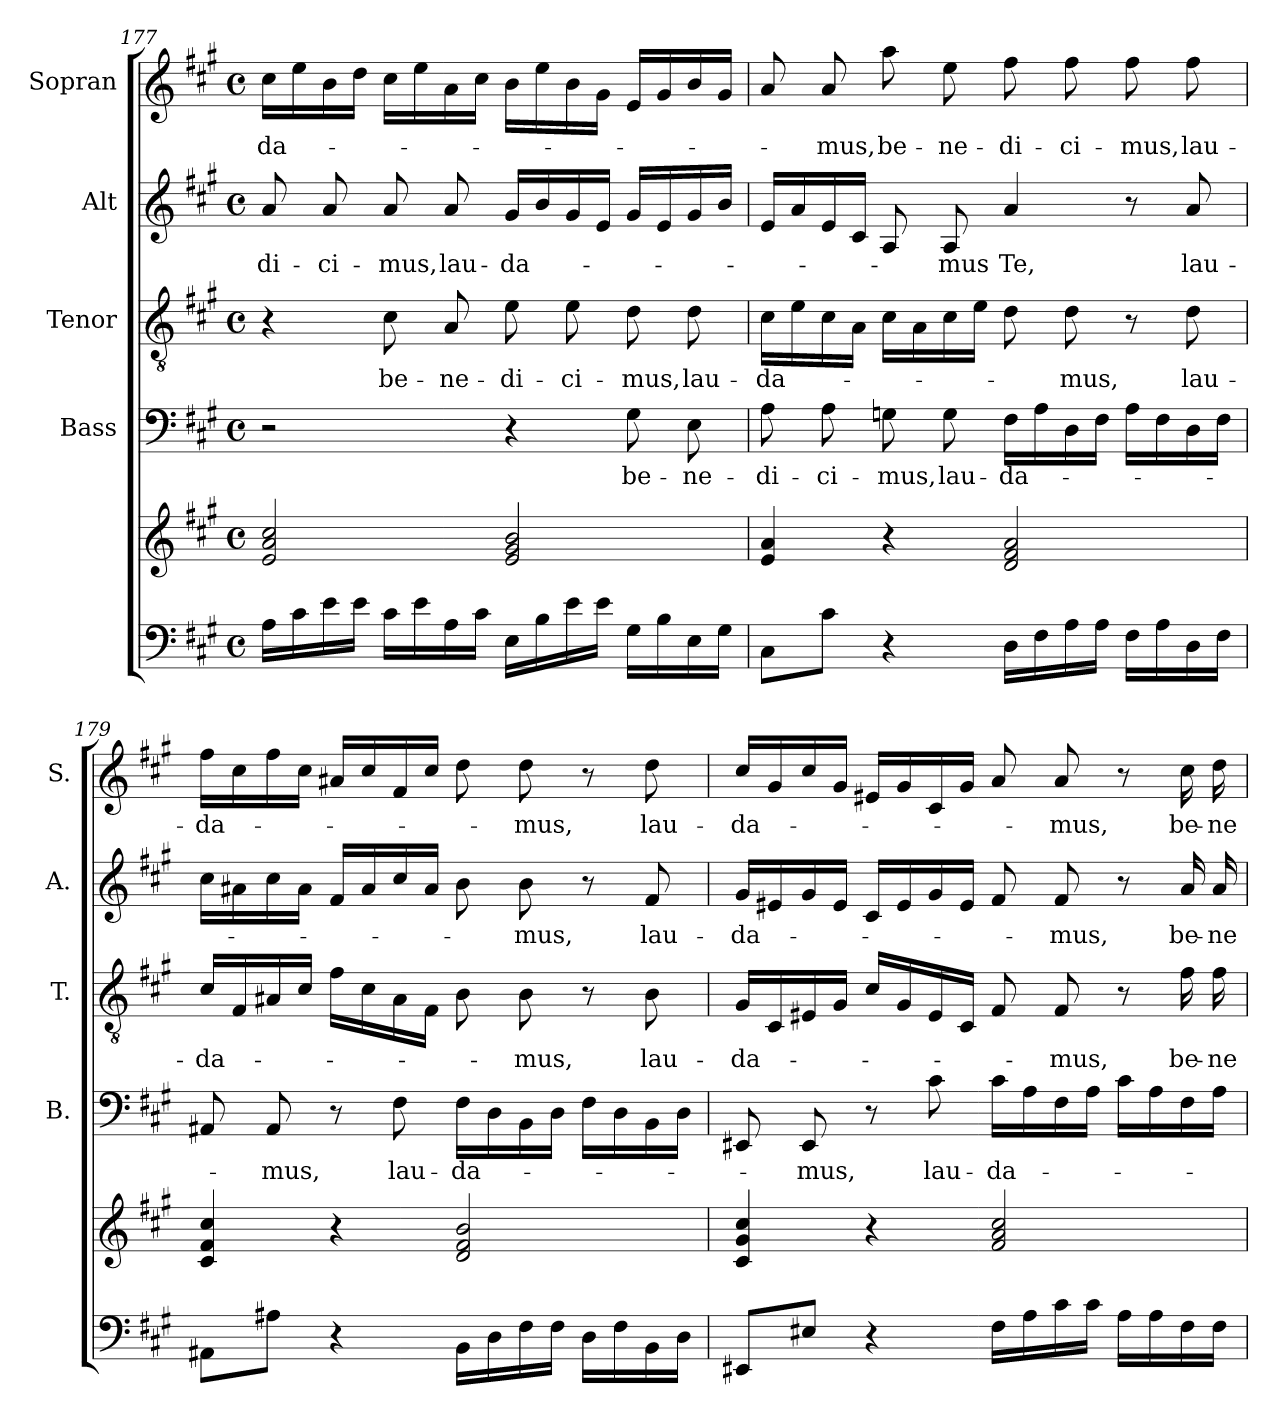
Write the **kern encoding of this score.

**kern	**kern	**kern	**text	**kern	**text	**kern	**text	**kern	**text
*part5	*part5	*part4	*part4	*part3	*part3	*part2	*part2	*part1	*part1
*staff6	*staff5	*staff4	*staff4	*staff3	*staff3	*staff2	*staff2	*staff1	*staff1
*	*	*I"Bass	*	*I"Tenor	*	*I"Alt	*	*I"Sopran	*
*	*	*I'B.	*	*I'T.	*	*I'A.	*	*I'S.	*
*clefF4	*clefG2	*clefF4	*	*clefGv2	*	*clefG2	*	*clefG2	*
*k[f#c#g#]	*k[f#c#g#]	*k[f#c#g#]	*	*k[f#c#g#]	*	*k[f#c#g#]	*	*k[f#c#g#]	*
*A:	*A:	*A:	*	*A:	*	*A:	*	*A:	*
*M4/4	*M4/4	*M4/4	*	*M4/4	*	*M4/4	*	*M4/4	*
*met(c)	*met(c)	*met(c)	*	*met(c)	*	*met(c)	*	*met(c)	*
=177	=177	=177	=177	=177	=177	=177	=177	=177	=177
!	!	!	!	!	!	!	!LO:LY:b	!	!LO:LY:b
16A\LL	2e/ 2a/ 2cc#/	2r	.	4r	.	8a/	-di-	16cc#\LL	-da-
16c#\	.	.	.	.	.	.	.	16ee\	.
!	!	!	!	!	!	!	!LO:LY:b	!	!
16e\	.	.	.	.	.	8a/	-ci-	16b\	.
16e\JJ	.	.	.	.	.	.	.	16dd\JJ	.
!	!	!	!	!	!LO:LY:b	!	!LO:LY:b	!	!
16c#\LL	.	.	.	8c#\	be-	8a/	-mus,	16cc#\LL	.
16e\	.	.	.	.	.	.	.	16ee\	.
!	!	!	!	!	!LO:LY:b	!	!LO:LY:b	!	!
16A\	.	.	.	8A/	-ne-	8a/	lau-	16a\	.
16c#\JJ	.	.	.	.	.	.	.	16cc#\JJ	.
!	!	!	!	!	!LO:LY:b	!	!LO:LY:b	!	!
16E\LL	2e/ 2g#/ 2b/	4r	.	8e\	-di-	16g#/LL	-da-	16b\LL	.
16B\	.	.	.	.	.	16b/	.	16ee\	.
!	!	!	!	!	!LO:LY:b	!	!	!	!
16e\	.	.	.	8e\	-ci-	16g#/	.	16b\	.
16e\JJ	.	.	.	.	.	16e/JJ	.	16g#\JJ	.
!	!	!	!LO:LY:b	!	!LO:LY:b	!	!	!	!
16G#\LL	.	8G#\	be-	8d\	-mus,	16g#/LL	.	16e/LL	.
16B\	.	.	.	.	.	16e/	.	16g#/	.
!	!	!	!LO:LY:b	!	!LO:LY:b	!	!	!	!
16E\	.	8E\	-ne-	8d\	lau-	16g#/	.	16b/	.
16G#\JJ	.	.	.	.	.	16b/JJ	.	16g#/JJ	.
=178	=178	=178	=178	=178	=178	=178	=178	=178	=178
!	!	!	!LO:LY:b	!	!LO:LY:b	!	!	!	!
8C#\L	4e/ 4a/	8A\	-di-	16c#\LL	-da-	16e/LL	.	8a/	.
.	.	.	.	16e\	.	16a/	.	.	.
!	!	!	!LO:LY:b	!	!	!	!	!	!LO:LY:b
8c#\J	.	8A\	-ci-	16c#\	.	16e/	.	8a/	-mus,
.	.	.	.	16A\JJ	.	16c#/JJ	.	.	.
!	!	!	!LO:LY:b	!	!	!	!	!	!LO:LY:b
4r	4r	8Gn\	-mus,	16c#\LL	.	8A/	.	8aa\	be-
.	.	.	.	16A\	.	.	.	.	.
!	!	!	!LO:LY:b	!	!	!	!LO:LY:b	!	!LO:LY:b
.	.	8G\	lau-	16c#\	.	8A/	-mus	8ee\	-ne-
.	.	.	.	16e\JJ	.	.	.	.	.
!	!	!	!LO:LY:b	!	!	!	!LO:LY:b	!	!LO:LY:b
16D\LL	2d/ 2f#/ 2a/	16F#\LL	-da-	8d\	.	4a/	Te,	8ff#\	-di-
16F#\	.	16A\	.	.	.	.	.	.	.
!	!	!	!	!	!LO:LY:b	!	!	!	!LO:LY:b
16A\	.	16D\	.	8d\	-mus,	.	.	8ff#\	-ci-
16A\JJ	.	16F#\JJ	.	.	.	.	.	.	.
!	!	!	!	!	!	!	!	!	!LO:LY:b
16F#\LL	.	16A\LL	.	8r	.	8r	.	8ff#\	-mus,
16A\	.	16F#\	.	.	.	.	.	.	.
!	!	!	!	!	!LO:LY:b	!	!LO:LY:b	!	!LO:LY:b
16D\	.	16D\	.	8d\	lau-	8a/	lau-	8ff#\	lau-
16F#\JJ	.	16F#\JJ	.	.	.	.	.	.	.
!!LO:LB:g=z
=179	=179	=179	=179	=179	=179	=179	=179	=179	=179
!	!	!	!	!	!LO:LY:b	!	!	!	!LO:LY:b
8AA#X\L	4c#/ 4f#/ 4cc#/	8AA#X/	.	16c#/LL	-da-	16cc#\LL	.	16ff#\LL	-da-
.	.	.	.	16F#/	.	16a#X\	.	16cc#\	.
!	!	!	!LO:LY:b	!	!	!	!	!	!
8A#X\J	.	8AA#/	-mus,	16A#X/	.	16cc#\	.	16ff#\	.
.	.	.	.	16c#/JJ	.	16a#\JJ	.	16cc#\JJ	.
4r	4r	8r	.	16f#\LL	.	16f#/LL	.	16a#X/LL	.
.	.	.	.	16c#\	.	16a#/	.	16cc#/	.
!	!	!	!LO:LY:b	!	!	!	!	!	!
.	.	8F#\	lau-	16A#\	.	16cc#/	.	16f#/	.
.	.	.	.	16F#\JJ	.	16a#/JJ	.	16cc#/JJ	.
!	!	!	!LO:LY:b	!	!	!	!	!	!
16BB\LL	2d/ 2f#/ 2b/	16F#\LL	-da-	8B\	.	8b\	.	8dd\	.
16D\	.	16D\	.	.	.	.	.	.	.
!	!	!	!	!	!LO:LY:b	!	!LO:LY:b	!	!LO:LY:b
16F#\	.	16BB\	.	8B\	-mus,	8b\	-mus,	8dd\	-mus,
16F#\JJ	.	16D\JJ	.	.	.	.	.	.	.
16D\LL	.	16F#\LL	.	8r	.	8r	.	8r	.
16F#\	.	16D\	.	.	.	.	.	.	.
!	!	!	!	!	!LO:LY:b	!	!LO:LY:b	!	!LO:LY:b
16BB\	.	16BB\	.	8B\	lau-	8f#/	lau-	8dd\	lau-
16D\JJ	.	16D\JJ	.	.	.	.	.	.	.
=180	=180	=180	=180	=180	=180	=180	=180	=180	=180
!	!	!	!	!	!LO:LY:b	!	!LO:LY:b	!	!LO:LY:b
8EE#X/L	4c#/ 4g#/ 4cc#/	8EE#X/	.	16G#/LL	-da-	16g#/LL	-da-	16cc#/LL	-da-
.	.	.	.	16C#/	.	16e#X/	.	16g#/	.
!	!	!	!LO:LY:b	!	!	!	!	!	!
8E#X/J	.	8EE#/	-mus,	16E#X/	.	16g#/	.	16cc#/	.
.	.	.	.	16G#/JJ	.	16e#/JJ	.	16g#/JJ	.
4r	4r	8r	.	16c#/LL	.	16c#/LL	.	16e#X/LL	.
.	.	.	.	16G#/	.	16e#/	.	16g#/	.
!	!	!	!LO:LY:b	!	!	!	!	!	!
.	.	8c#\	lau-	16E#/	.	16g#/	.	16c#/	.
.	.	.	.	16C#/JJ	.	16e#/JJ	.	16g#/JJ	.
!	!	!	!LO:LY:b	!	!	!	!	!	!
16F#\LL	2f#/ 2a/ 2cc#/	16c#\LL	-da-	8F#/	.	8f#/	.	8a/	.
16A\	.	16A\	.	.	.	.	.	.	.
!	!	!	!	!	!LO:LY:b	!	!LO:LY:b	!	!LO:LY:b
16c#\	.	16F#\	.	8F#/	-mus,	8f#/	-mus,	8a/	-mus,
16c#\JJ	.	16A\JJ	.	.	.	.	.	.	.
16A\LL	.	16c#\LL	.	8r	.	8r	.	8r	.
16A\	.	16A\	.	.	.	.	.	.	.
!	!	!	!	!	!LO:LY:b	!	!LO:LY:b	!	!LO:LY:b
16F#\	.	16F#\	.	16f#\	be-	16a/	be-	16cc#\	be-
!	!	!	!	!	!LO:LY:b	!	!LO:LY:b	!	!LO:LY:b
16F#\JJ	.	16A\JJ	.	16f#\	-ne-	16a/	-ne-	16dd\	-ne-
=	=	=	=	=	=	=	=	=	=
*-	*-	*-	*-	*-	*-	*-	*-	*-	*-
